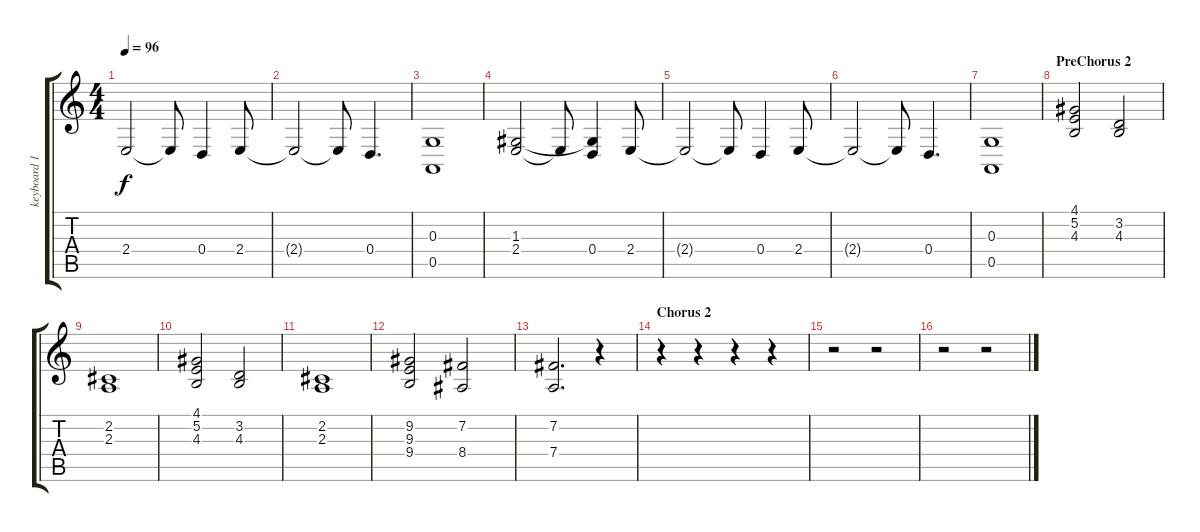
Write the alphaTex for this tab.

\track ("keyboard 1 (recorded voice, fuzz organ)" "keyboard 1") {instrument lead1square}
\staff {score tabs}
\tuning (E4 B3 G3 D3 A2 E2) {hide}
\ts (4 4)
\tempo 96
\clef g2
\ks c
2.4{t}.2{dy f} 2.4{t}.8 0.4.4 2.4.8 |
2.4{t}.2 2.4{t}.8 0.4.4{d} |
(0.3 0.5).1 |
(1.3 2.4).2 2.4{t}.8 (1.3{t} 0.4).4 2.4.8 |
2.4{t}.2 2.4{t}.8 0.4.4 2.4.8 |
2.4{t}.2 2.4{t}.8 0.4.4{d} |
(0.3 0.5).1 |
\section ("" "PreChorus 2")
(4.1 5.2 4.3).2 (3.2 4.3).2 |
(2.2 2.3).1 |
(4.1 5.2 4.3).2 (3.2 4.3).2 |
(2.2 2.3).1 |
(9.2 9.3 9.4).2 (7.2 8.4).2 |
(7.2 7.4).2{d} r.4 |
\section ("" "Chorus 2")
r.4 r.4 r.4 r.4 |
r.2 r.2 |
r.2 r.2
